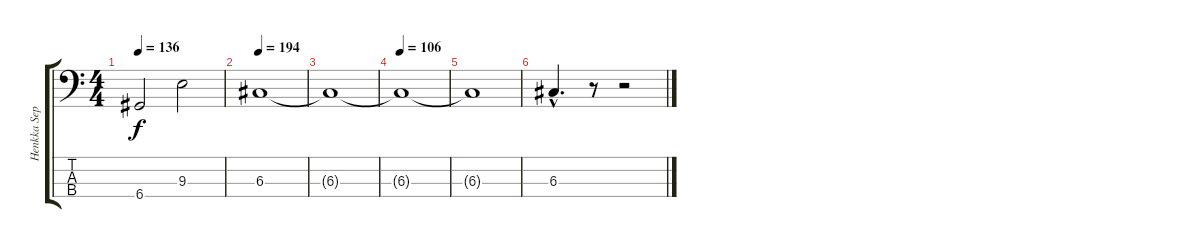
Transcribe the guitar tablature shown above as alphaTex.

\track ("Henkka Seppälä" "Henkka Sep") {instrument electricbasspick}
\staff {score tabs}
\tuning (F2 C2 G1 D1) {hide}
\ts (4 4)
\tempo 136
\clef f4
\ks c
6.4.2{dy f} 9.3.2 |
\tempo 194
6.3.1 |
6.3{t}.1 |
\tempo 106
6.3{t}.1 |
6.3{t}.1 |
6.3{hac}.4{d} r.8 r.2
